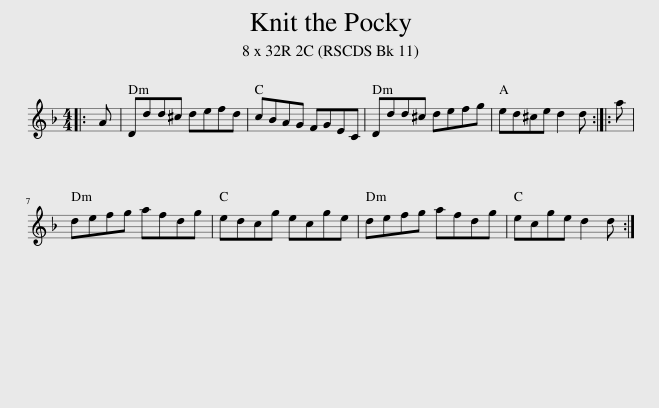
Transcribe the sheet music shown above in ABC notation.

X:1
L:1/8
M:4/4
I:linebreak $
K:Dmin
V:1 treble
V:1
|: A | Ddd^c defd | cBAG FGEC | Ddd^c defg | ed^ce d2 d :: %5
 a |$ defg afdg | edcg ecge | defg afdg | ecge d2 d :| %10
